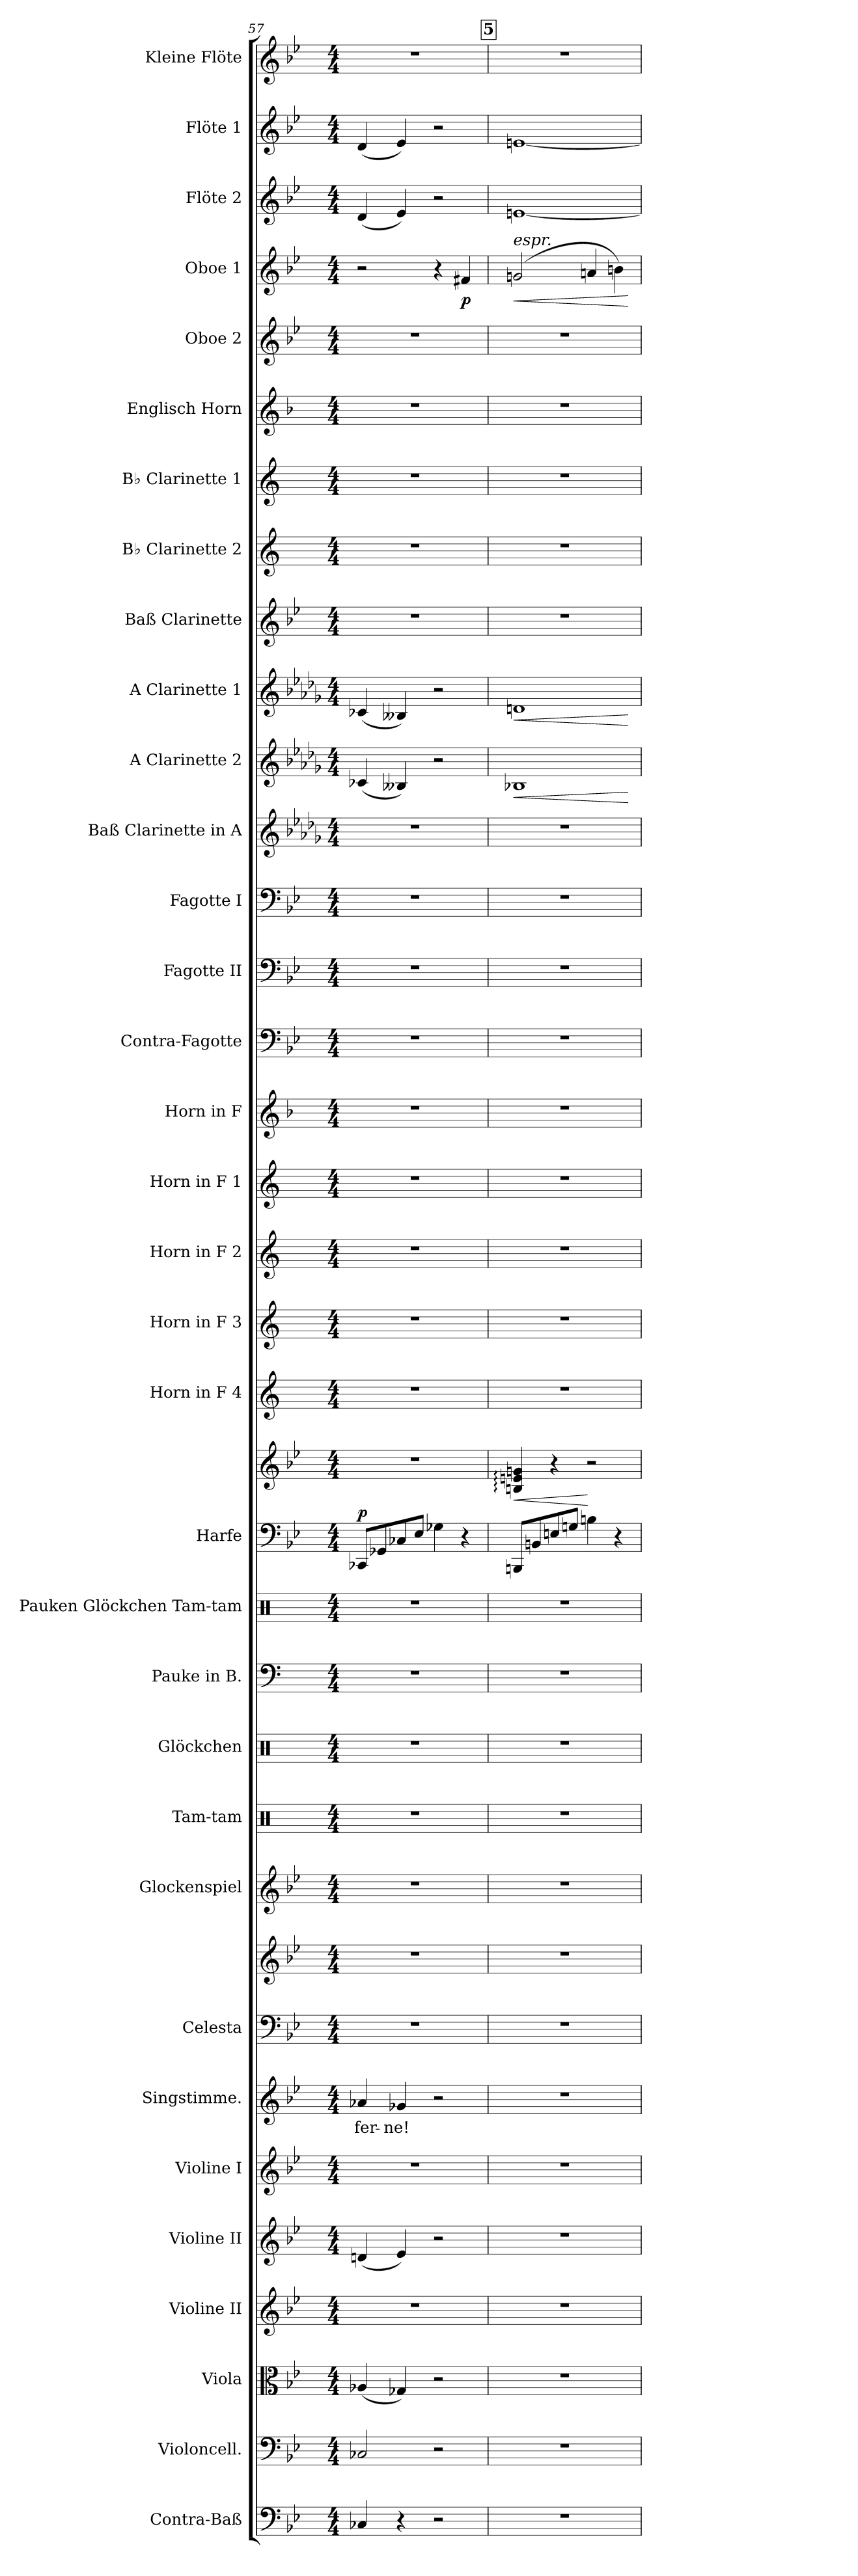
**kern	**kern	**kern	**kern	**kern	**kern	**kern	**text	**kern	**kern	**kern	**kern	**kern	**kern	**kern	**kern	**kern	**dynam	**kern	**kern	**kern	**kern	**kern	**kern	**kern	**kern	**kern	**kern	**dynam	**kern	**dynam	**kern	**kern	**kern	**kern	**kern	**kern	**dynam	**kern	**kern	**kern
*part34	*part33	*part32	*part31	*part30	*part29	*part28	*part28	*part27	*part27	*part26	*part25	*part24	*part23	*part22	*part21	*part21	*part21	*part20	*part19	*part18	*part17	*part16	*part15	*part14	*part13	*part12	*part11	*part11	*part10	*part10	*part9	*part8	*part7	*part6	*part5	*part4	*part4	*part3	*part2	*part1
*staff36	*staff35	*staff34	*staff33	*staff32	*staff31	*staff30	*staff30	*staff29	*staff28	*staff27	*staff26	*staff25	*staff24	*staff23	*staff22	*staff21	*staff21/22	*staff20	*staff19	*staff18	*staff17	*staff16	*staff15	*staff14	*staff13	*staff12	*staff11	*staff11	*staff10	*staff10	*staff9	*staff8	*staff7	*staff6	*staff5	*staff4	*staff4	*staff3	*staff2	*staff1
*I"Contra-Baß	*I"Violoncell.	*I"Viola	*I"Violine II	*I"Violine II	*I"Violine I	*I"Singstimme.	*	*I"Celesta	*	*I"Glockenspiel	*I"Tam-tam	*I"Glöckchen	*I"Pauke in B.	*I"Pauken  Glöckchen Tam-tam	*I"Harfe	*	*	*I"Horn in F 4	*I"Horn in F 3	*I"Horn in F 2	*I"Horn in F 1	*I"Horn in F	*I"Contra-Fagotte	*I"Fagotte II	*I"Fagotte I	*I"Baß Clarinette in A	*I"A Clarinette 2	*	*I"A Clarinette 1	*	*I"Baß Clarinette	*I"B♭ Clarinette 2	*I"B♭ Clarinette 1	*I"Englisch Horn	*I"Oboe 2	*I"Oboe 1	*	*I"Flöte 2	*I"Flöte 1	*I"Kleine Flöte
*I'C.-B.	*I'Vc.	*I'Vla.	*I'Vln. II	*I'Vln. II	*I'Vln. I	*I'Sgst.	*	*I'Cel.	*	*I'Glk.	*I'Tam-tam	*I'Gl.	*I'Pauke	*I'Tam-tam	*I'Hfe.	*	*	*I'Hn. 4	*I'Hn. 3	*I'Hn. 2	*I'Hn. 1	*	*I'C.-Fg.	*I'Fg. II	*I'Fg. I	*	*I'A Cl. 2	*	*I'A Cl. 1	*	*I'B. Cl.	*I'B♭ Cl. 2	*I'B♭ Cl. 1	*I'E. H.	*I'Ob. 2	*I'Ob. 1	*	*I'Fl. 2	*I'Fl. 1	*I'Kl. Fl.
*clefF4	*clefF4	*clefC3	*clefG2	*clefG2	*clefG2	*clefG2	*	*clefF4	*clefG2	*clefG2	*clefX	*clefX	*clefF4	*clefX	*clefF4	*clefG2	*	*clefG2	*clefG2	*clefG2	*clefG2	*clefG2	*clefF4	*clefF4	*clefF4	*clefG2	*clefG2	*	*clefG2	*	*clefG2	*clefG2	*clefG2	*clefG2	*clefG2	*clefG2	*	*clefG2	*clefG2	*clefG2
*ITrd7c12	*	*	*	*	*	*	*	*ITrd-7c-12	*ITrd-7c-12	*ITrd-14c-24	*	*	*	*	*	*	*	*ITrd4c7	*ITrd4c7	*ITrd4c7	*ITrd4c7	*ITrd4c7	*ITrd7c12	*	*	*ITrd2c3	*ITrd2c3	*	*ITrd2c3	*	*ITrd8c14	*ITrd1c2	*ITrd1c2	*ITrd4c7	*	*	*	*	*	*ITrd-7c-12
*k[b-e-]	*k[b-e-]	*k[b-e-]	*k[b-e-]	*k[b-e-]	*k[b-e-]	*k[b-e-]	*	*k[b-e-]	*k[b-e-]	*k[b-e-]	*k[]	*k[]	*k[]	*k[]	*k[b-e-]	*k[b-e-]	*	*k[b-]	*k[b-]	*k[b-]	*k[b-]	*k[b-e-]	*k[b-e-]	*k[b-e-]	*k[b-e-]	*k[b-e-]	*k[b-e-]	*	*k[b-e-]	*	*k[b-e-]	*k[b-e-]	*k[b-e-]	*k[b-e-]	*k[b-e-]	*k[b-e-]	*	*k[b-e-]	*k[b-e-]	*k[b-e-]
*M4/4	*M4/4	*M4/4	*M4/4	*M4/4	*M4/4	*M4/4	*	*M4/4	*M4/4	*M4/4	*M4/4	*M4/4	*M4/4	*M4/4	*M4/4	*M4/4	*	*M4/4	*M4/4	*M4/4	*M4/4	*M4/4	*M4/4	*M4/4	*M4/4	*M4/4	*M4/4	*	*M4/4	*	*M4/4	*M4/4	*M4/4	*M4/4	*M4/4	*M4/4	*	*M4/4	*M4/4	*M4/4
=57	=57	=57	=57	=57	=57	=57	=57	=57	=57	=57	=57	=57	=57	=57	=57	=57	=57	=57	=57	=57	=57	=57	=57	=57	=57	=57	=57	=57	=57	=57	=57	=57	=57	=57	=57	=57	=57	=57	=57	=57
!	!	!	!	!	!	!	!LO:LY:b	!	!	!	!	!	!	!	!	!	!LO:DY:a=2	!	!	!	!	!	!	!	!	!	!	!	!	!	!	!	!	!	!	!	!	!	!	!
4CC-X/	2C-X/	(4A-X/	1r	(4dn/	1r	4a-X/	fer-	1r	1r	1r	1r	1r	1r	1r	8CC-X/L	1r	p	1r	1r	1r	1r	1r	1r	1r	1r	1r	(4A-X/	.	(4A-X/	.	1r	1r	1r	1r	1r	2r	.	(4d/	(4d/	1r
.	.	.	.	.	.	.	.	.	.	.	.	.	.	.	8GG-X/	.	.	.	.	.	.	.	.	.	.	.	.	.	.	.	.	.	.	.	.	.	.	.	.	.
!	!	!	!	!	!	!	!LO:LY:b	!	!	!	!	!	!	!	!	!	!	!	!	!	!	!	!	!	!	!	!	!	!	!	!	!	!	!	!	!	!	!	!	!
4r	.	4G-X/)	.	4e-/)	.	4g-X/	-ne!	.	.	.	.	.	.	.	8C-X/	.	.	.	.	.	.	.	.	.	.	.	4G-X/)	.	4G-X/)	.	.	.	.	.	.	.	.	4e-/)	4e-/)	.
.	.	.	.	.	.	.	.	.	.	.	.	.	.	.	8E-/J	.	.	.	.	.	.	.	.	.	.	.	.	.	.	.	.	.	.	.	.	.	.	.	.	.
2r	2r	2r	.	2r	.	2r	.	.	.	.	.	.	.	.	4G-X\	.	.	.	.	.	.	.	.	.	.	.	2r	.	2r	.	.	.	.	.	.	4r	.	2r	2r	.
!	!	!	!	!	!	!	!	!	!	!	!	!	!	!	!	!	!	!	!	!	!	!	!	!	!	!	!	!	!	!	!	!	!	!	!	!	!LO:DY:b	!	!	!
.	.	.	.	.	.	.	.	.	.	.	.	.	.	.	4r	.	.	.	.	.	.	.	.	.	.	.	.	.	.	.	.	.	.	.	.	4f#X/	p	.	.	.
!!LO:REH:place=s1:a:B:fs=14:t=5
=58	=58	=58	=58	=58	=58	=58	=58	=58	=58	=58	=58	=58	=58	=58	=58	=58	=58	=58	=58	=58	=58	=58	=58	=58	=58	=58	=58	=58	=58	=58	=58	=58	=58	=58	=58	=58	=58	=58	=58	=58
!	!	!	!	!	!	!	!	!	!	!	!	!	!	!	!	!	!	!	!	!	!	!	!	!	!	!	!	!	!	!	!	!	!	!	!	!LO:TX:a:i:t=espr.	!	!	!	!
!	!	!	!	!	!	!	!	!	!	!	!	!	!	!	!	!	!LO:HP:b	!	!	!	!	!	!	!	!	!	!	!LO:HP:b	!	!LO:HP:b	!	!	!	!	!	!	!LO:HP:b	!	!	!
1r	1r	1r	1r	1r	1r	1r	.	1r	1r	1r	1r	1r	1r	1r	8BBBn/L	4Bn/: 4en/: 4gn/:	<	1r	1r	1r	1r	1r	1r	1r	1r	1r	1Gn	<	1Bn	<	1r	1r	1r	1r	1r	(2gn/	<	[1en	[1en	1r
.	.	.	.	.	.	.	.	.	.	.	.	.	.	.	8BBn/	.	.	.	.	.	.	.	.	.	.	.	.	.	.	.	.	.	.	.	.	.	.	.	.	.
.	.	.	.	.	.	.	.	.	.	.	.	.	.	.	8En/	4r	.	.	.	.	.	.	.	.	.	.	.	.	.	.	.	.	.	.	.	.	.	.	.	.
.	.	.	.	.	.	.	.	.	.	.	.	.	.	.	8Gn/J	.	.	.	.	.	.	.	.	.	.	.	.	.	.	.	.	.	.	.	.	.	.	.	.	.
.	.	.	.	.	.	.	.	.	.	.	.	.	.	.	4Bn\	2r	[	.	.	.	.	.	.	.	.	.	.	.	.	.	.	.	.	.	.	4an/	.	.	.	.
.	.	.	.	.	.	.	.	.	.	.	.	.	.	.	4r	.	.	.	.	.	.	.	.	.	.	.	.	.	.	.	.	.	.	.	.	4bn\)	.	.	.	.
.	.	.	.	.	.	.	.	.	.	.	.	.	.	.	.	.	.	.	.	.	.	.	.	.	.	.	.	[	.	[	.	.	.	.	.	.	[	.	.	.
=	=	=	=	=	=	=	=	=	=	=	=	=	=	=	=	=	=	=	=	=	=	=	=	=	=	=	=	=	=	=	=	=	=	=	=	=	=	=	=	=
*-	*-	*-	*-	*-	*-	*-	*-	*-	*-	*-	*-	*-	*-	*-	*-	*-	*-	*-	*-	*-	*-	*-	*-	*-	*-	*-	*-	*-	*-	*-	*-	*-	*-	*-	*-	*-	*-	*-	*-	*-
